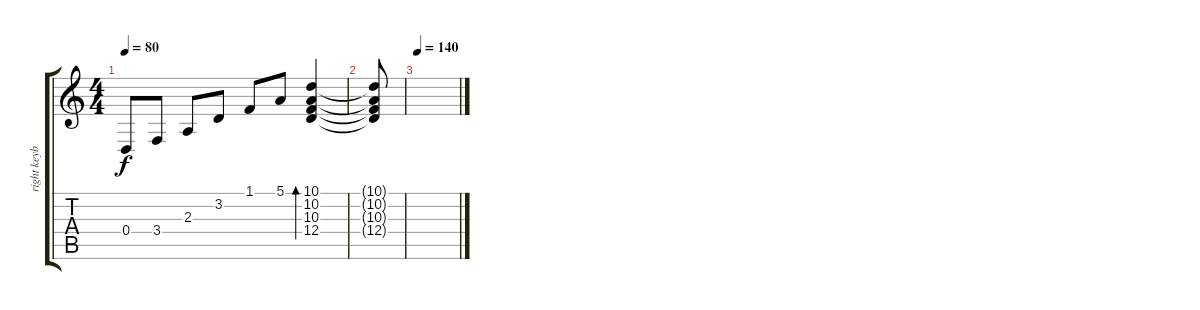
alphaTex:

\track ("right keyboard hand (piano) - Alex" "right keyb") {instrument acousticgrandpiano}
\staff {score tabs}
\tuning (E4 B3 G3 D3 A2 E2) {hide}
\ts (4 4)
\tempo 80
\clef g2
\ks c
0.4.8{dy f} 3.4.8 2.3.8 3.2.8 1.1.8 5.1.8 (10.1 10.2 10.3 12.4).4{bd 480} |
(10.1{t} 10.2{t} 10.3{t} 12.4{t}).8 |
\tempo 140
